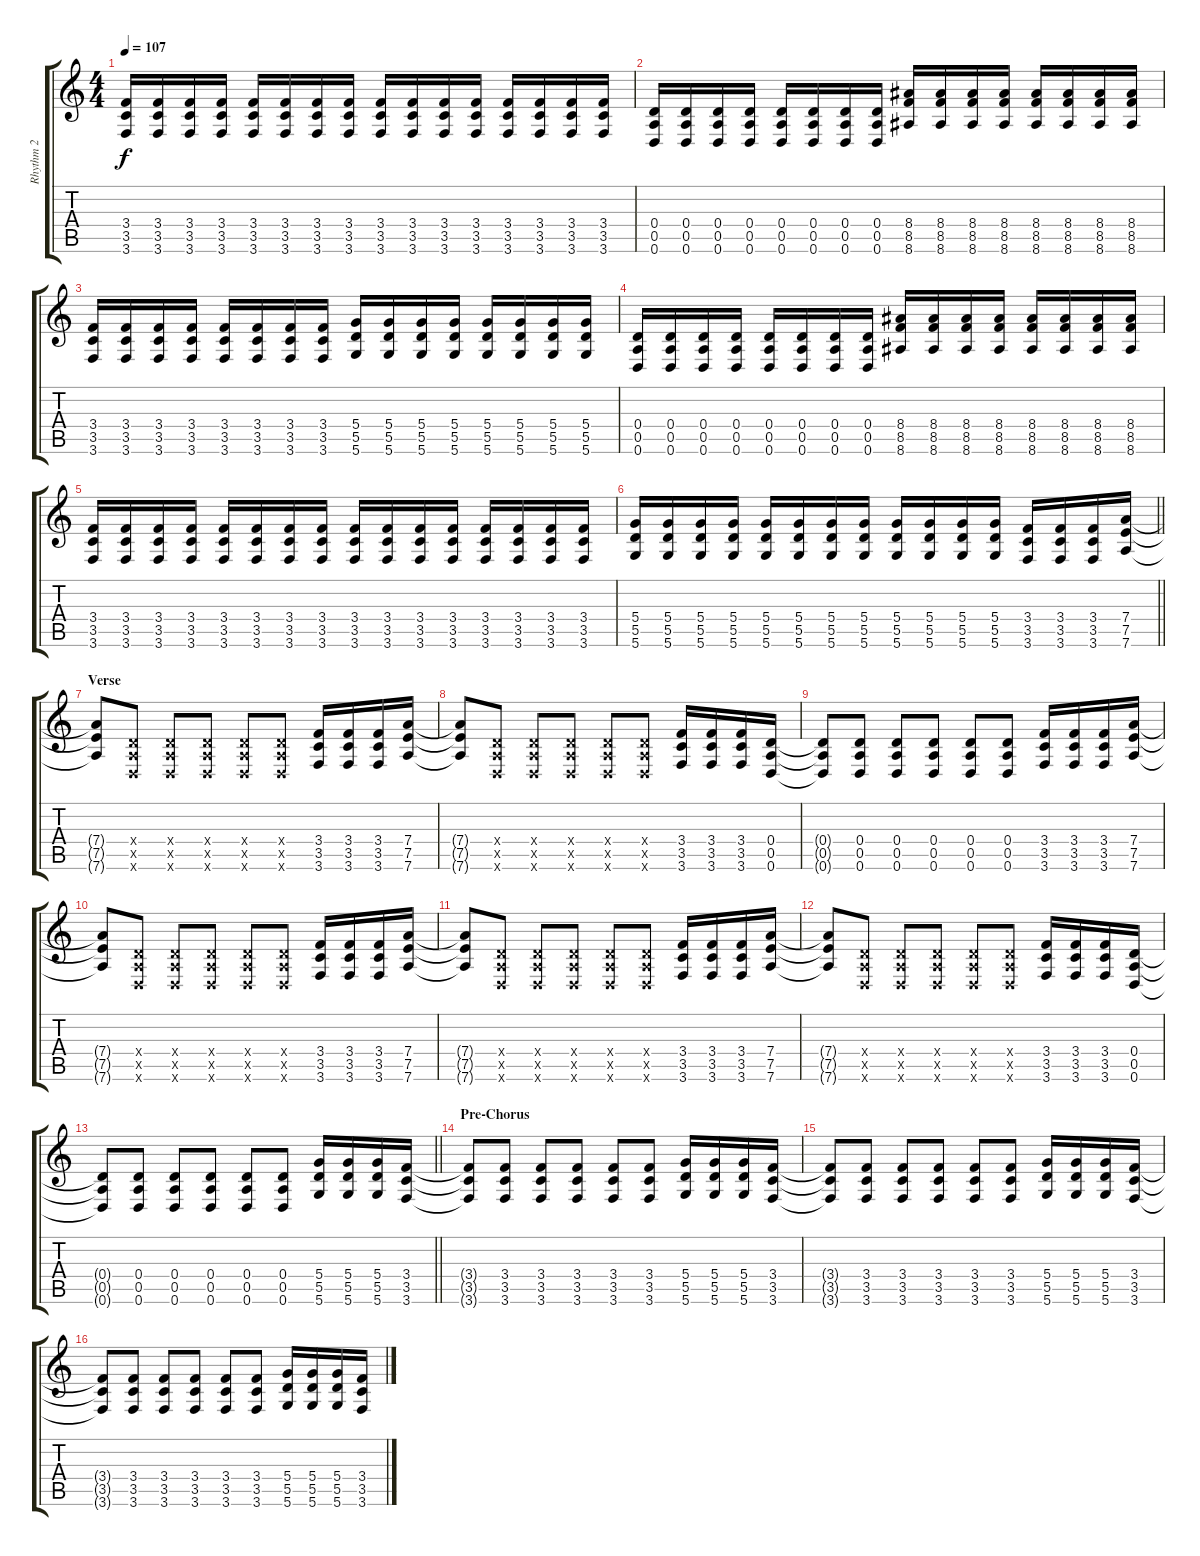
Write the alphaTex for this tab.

\track ("Rhythm 2" "Rhythm 2") {instrument distortionguitar}
\staff {score tabs}
\tuning (E4 B3 G3 D3 A2 D2) {hide}
\ts (4 4)
\tempo 107
\clef g2
\ks c
(3.4 3.5 3.6).16{dy f} (3.4 3.5 3.6).16 (3.4 3.5 3.6).16 (3.4 3.5 3.6).16 (3.4 3.5 3.6).16 (3.4 3.5 3.6).16 (3.4 3.5 3.6).16 (3.4 3.5 3.6).16 (3.4 3.5 3.6).16 (3.4 3.5 3.6).16 (3.4 3.5 3.6).16 (3.4 3.5 3.6).16 (3.4 3.5 3.6).16 (3.4 3.5 3.6).16 (3.4 3.5 3.6).16 (3.4 3.5 3.6).16 |
(0.4 0.5 0.6).16 (0.4 0.5 0.6).16 (0.4 0.5 0.6).16 (0.4 0.5 0.6).16 (0.4 0.5 0.6).16 (0.4 0.5 0.6).16 (0.4 0.5 0.6).16 (0.4 0.5 0.6).16 (8.4 8.5 8.6).16 (8.4 8.5 8.6).16 (8.4 8.5 8.6).16 (8.4 8.5 8.6).16 (8.4 8.5 8.6).16 (8.4 8.5 8.6).16 (8.4 8.5 8.6).16 (8.4 8.5 8.6).16 |
(3.4 3.5 3.6).16 (3.4 3.5 3.6).16 (3.4 3.5 3.6).16 (3.4 3.5 3.6).16 (3.4 3.5 3.6).16 (3.4 3.5 3.6).16 (3.4 3.5 3.6).16 (3.4 3.5 3.6).16 (5.4 5.5 5.6).16 (5.4 5.5 5.6).16 (5.4 5.5 5.6).16 (5.4 5.5 5.6).16 (5.4 5.5 5.6).16 (5.4 5.5 5.6).16 (5.4 5.5 5.6).16 (5.4 5.5 5.6).16 |
(0.4 0.5 0.6).16 (0.4 0.5 0.6).16 (0.4 0.5 0.6).16 (0.4 0.5 0.6).16 (0.4 0.5 0.6).16 (0.4 0.5 0.6).16 (0.4 0.5 0.6).16 (0.4 0.5 0.6).16 (8.4 8.5 8.6).16 (8.4 8.5 8.6).16 (8.4 8.5 8.6).16 (8.4 8.5 8.6).16 (8.4 8.5 8.6).16 (8.4 8.5 8.6).16 (8.4 8.5 8.6).16 (8.4 8.5 8.6).16 |
(3.4 3.5 3.6).16 (3.4 3.5 3.6).16 (3.4 3.5 3.6).16 (3.4 3.5 3.6).16 (3.4 3.5 3.6).16 (3.4 3.5 3.6).16 (3.4 3.5 3.6).16 (3.4 3.5 3.6).16 (3.4 3.5 3.6).16 (3.4 3.5 3.6).16 (3.4 3.5 3.6).16 (3.4 3.5 3.6).16 (3.4 3.5 3.6).16 (3.4 3.5 3.6).16 (3.4 3.5 3.6).16 (3.4 3.5 3.6).16 |
\barLineRight lightlight
(5.4 5.5 5.6).16 (5.4 5.5 5.6).16 (5.4 5.5 5.6).16 (5.4 5.5 5.6).16 (5.4 5.5 5.6).16 (5.4 5.5 5.6).16 (5.4 5.5 5.6).16 (5.4 5.5 5.6).16 (5.4 5.5 5.6).16 (5.4 5.5 5.6).16 (5.4 5.5 5.6).16 (5.4 5.5 5.6).16 (3.4 3.5 3.6).16 (3.4 3.5 3.6).16 (3.4 3.5 3.6).16 (7.4 7.5 7.6).16 |
\section ("" "Verse")
(7.4{t} 7.5{t} 7.6{t}).8 (0.4{x} 0.5{x} 0.6{x}).8 (0.4{x} 0.5{x} 0.6{x}).8 (0.4{x} 0.5{x} 0.6{x}).8 (0.4{x} 0.5{x} 0.6{x}).8 (0.4{x} 0.5{x} 0.6{x}).8 (3.4 3.5 3.6).16 (3.4 3.5 3.6).16 (3.4 3.5 3.6).16 (7.4 7.5 7.6).16 |
(7.4{t} 7.5{t} 7.6{t}).8 (0.4{x} 0.5{x} 0.6{x}).8 (0.4{x} 0.5{x} 0.6{x}).8 (0.4{x} 0.5{x} 0.6{x}).8 (0.4{x} 0.5{x} 0.6{x}).8 (0.4{x} 0.5{x} 0.6{x}).8 (3.4 3.5 3.6).16 (3.4 3.5 3.6).16 (3.4 3.5 3.6).16 (0.4 0.5 0.6).16 |
(0.4{t} 0.5{t} 0.6{t}).8 (0.4 0.5 0.6).8 (0.4 0.5 0.6).8 (0.4 0.5 0.6).8 (0.4 0.5 0.6).8 (0.4 0.5 0.6).8 (3.4 3.5 3.6).16 (3.4 3.5 3.6).16 (3.4 3.5 3.6).16 (7.4 7.5 7.6).16 |
(7.4{t} 7.5{t} 7.6{t}).8 (0.4{x} 0.5{x} 0.6{x}).8 (0.4{x} 0.5{x} 0.6{x}).8 (0.4{x} 0.5{x} 0.6{x}).8 (0.4{x} 0.5{x} 0.6{x}).8 (0.4{x} 0.5{x} 0.6{x}).8 (3.4 3.5 3.6).16 (3.4 3.5 3.6).16 (3.4 3.5 3.6).16 (7.4 7.5 7.6).16 |
(7.4{t} 7.5{t} 7.6{t}).8 (0.4{x} 0.5{x} 0.6{x}).8 (0.4{x} 0.5{x} 0.6{x}).8 (0.4{x} 0.5{x} 0.6{x}).8 (0.4{x} 0.5{x} 0.6{x}).8 (0.4{x} 0.5{x} 0.6{x}).8 (3.4 3.5 3.6).16 (3.4 3.5 3.6).16 (3.4 3.5 3.6).16 (7.4 7.5 7.6).16 |
(7.4{t} 7.5{t} 7.6{t}).8 (0.4{x} 0.5{x} 0.6{x}).8 (0.4{x} 0.5{x} 0.6{x}).8 (0.4{x} 0.5{x} 0.6{x}).8 (0.4{x} 0.5{x} 0.6{x}).8 (0.4{x} 0.5{x} 0.6{x}).8 (3.4 3.5 3.6).16 (3.4 3.5 3.6).16 (3.4 3.5 3.6).16 (0.4 0.5 0.6).16 |
\barLineRight lightlight
(0.4{t} 0.5{t} 0.6{t}).8 (0.4 0.5 0.6).8 (0.4 0.5 0.6).8 (0.4 0.5 0.6).8 (0.4 0.5 0.6).8 (0.4 0.5 0.6).8 (5.4 5.5 5.6).16 (5.4 5.5 5.6).16 (5.4 5.5 5.6).16 (3.4 3.5 3.6).16 |
\section ("" "Pre-Chorus")
(3.4{t} 3.5{t} 3.6{t}).8 (3.4 3.5 3.6).8 (3.4 3.5 3.6).8 (3.4 3.5 3.6).8 (3.4 3.5 3.6).8 (3.4 3.5 3.6).8 (5.4 5.5 5.6).16 (5.4 5.5 5.6).16 (5.4 5.5 5.6).16 (3.4 3.5 3.6).16 |
(3.4{t} 3.5{t} 3.6{t}).8 (3.4 3.5 3.6).8 (3.4 3.5 3.6).8 (3.4 3.5 3.6).8 (3.4 3.5 3.6).8 (3.4 3.5 3.6).8 (5.4 5.5 5.6).16 (5.4 5.5 5.6).16 (5.4 5.5 5.6).16 (3.4 3.5 3.6).16 |
(3.4{t} 3.5{t} 3.6{t}).8 (3.4 3.5 3.6).8 (3.4 3.5 3.6).8 (3.4 3.5 3.6).8 (3.4 3.5 3.6).8 (3.4 3.5 3.6).8 (5.4 5.5 5.6).16 (5.4 5.5 5.6).16 (5.4 5.5 5.6).16 (3.4 3.5 3.6).16
